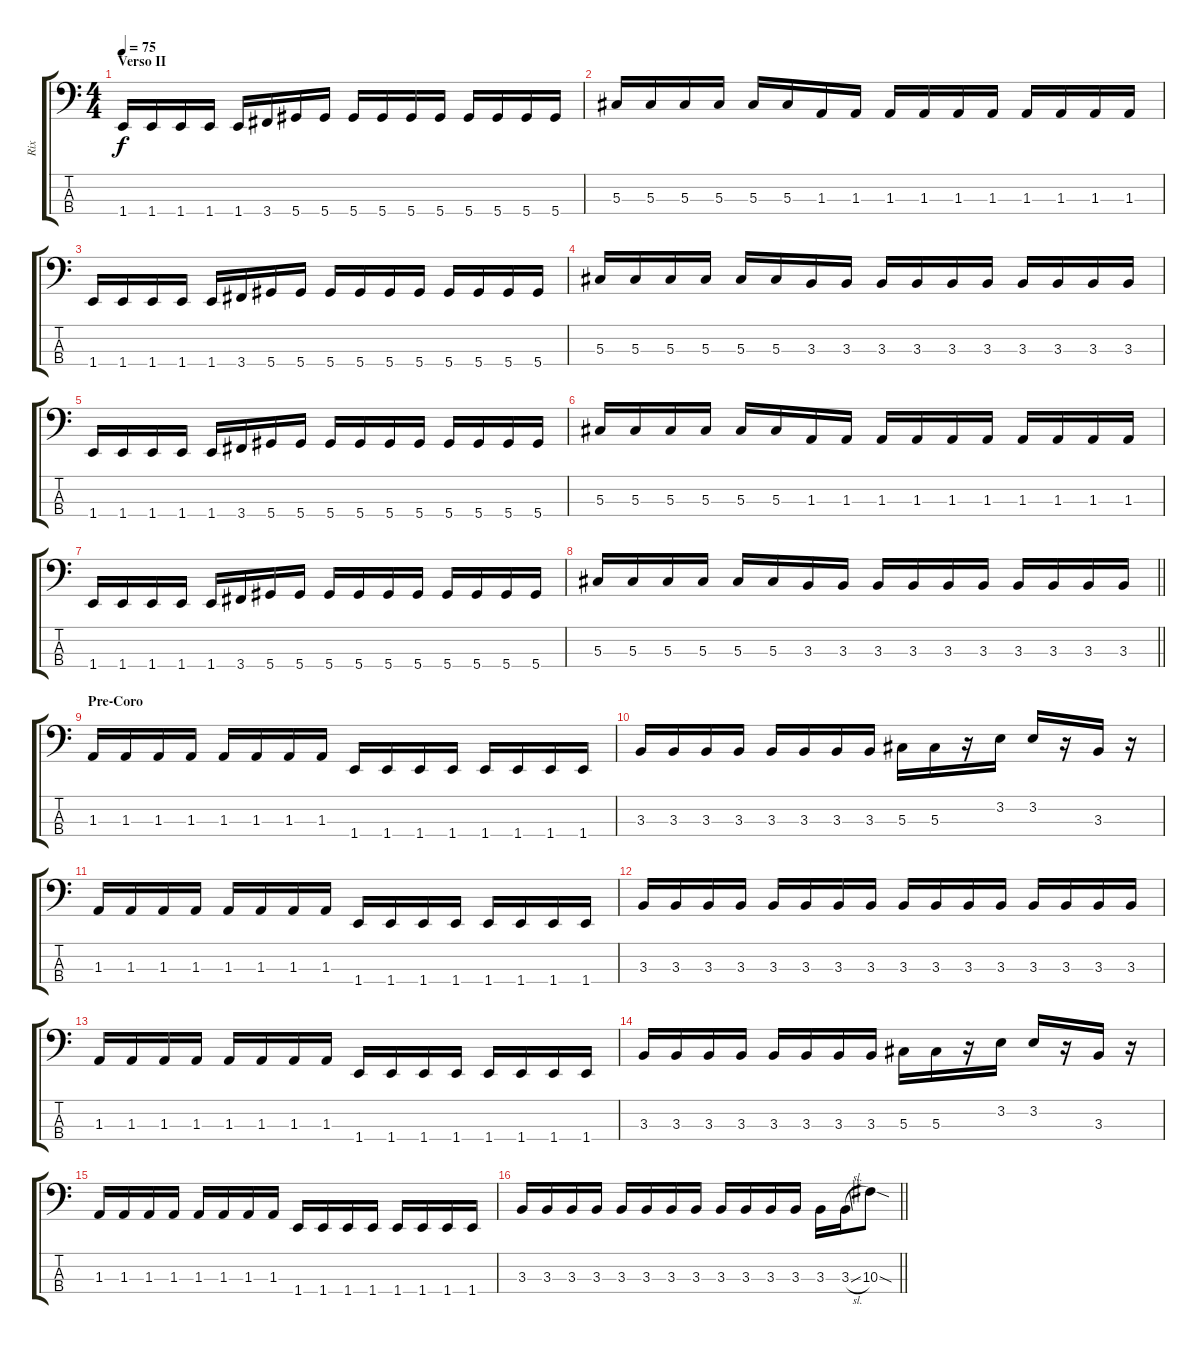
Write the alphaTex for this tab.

\track ("Rix" "Rix") {instrument electricbasspick}
\staff {score tabs}
\tuning (Gb2 Db2 Ab1 Eb1) {hide}
\ts (4 4)
\section ("" "Verso II")
\tempo 75
\clef f4
\ks c
1.4.16{dy f} 1.4.16 1.4.16 1.4.16 1.4.16 3.4.16 5.4.16 5.4.16 5.4.16 5.4.16 5.4.16 5.4.16 5.4.16 5.4.16 5.4.16 5.4.16 |
5.3.16 5.3.16 5.3.16 5.3.16 5.3.16 5.3.16 1.3.16 1.3.16 1.3.16 1.3.16 1.3.16 1.3.16 1.3.16 1.3.16 1.3.16 1.3.16 |
1.4.16 1.4.16 1.4.16 1.4.16 1.4.16 3.4.16 5.4.16 5.4.16 5.4.16 5.4.16 5.4.16 5.4.16 5.4.16 5.4.16 5.4.16 5.4.16 |
5.3.16 5.3.16 5.3.16 5.3.16 5.3.16 5.3.16 3.3.16 3.3.16 3.3.16 3.3.16 3.3.16 3.3.16 3.3.16 3.3.16 3.3.16 3.3.16 |
1.4.16 1.4.16 1.4.16 1.4.16 1.4.16 3.4.16 5.4.16 5.4.16 5.4.16 5.4.16 5.4.16 5.4.16 5.4.16 5.4.16 5.4.16 5.4.16 |
5.3.16 5.3.16 5.3.16 5.3.16 5.3.16 5.3.16 1.3.16 1.3.16 1.3.16 1.3.16 1.3.16 1.3.16 1.3.16 1.3.16 1.3.16 1.3.16 |
1.4.16 1.4.16 1.4.16 1.4.16 1.4.16 3.4.16 5.4.16 5.4.16 5.4.16 5.4.16 5.4.16 5.4.16 5.4.16 5.4.16 5.4.16 5.4.16 |
\barLineRight lightlight
5.3.16 5.3.16 5.3.16 5.3.16 5.3.16 5.3.16 3.3.16 3.3.16 3.3.16 3.3.16 3.3.16 3.3.16 3.3.16 3.3.16 3.3.16 3.3.16 |
\section ("" "Pre-Coro")
1.3.16 1.3.16 1.3.16 1.3.16 1.3.16 1.3.16 1.3.16 1.3.16 1.4.16 1.4.16 1.4.16 1.4.16 1.4.16 1.4.16 1.4.16 1.4.16 |
3.3.16 3.3.16 3.3.16 3.3.16 3.3.16 3.3.16 3.3.16 3.3.16 5.3.16 5.3.16 r.16 3.2.16 3.2.16 r.16 3.3.16 r.16 |
1.3.16 1.3.16 1.3.16 1.3.16 1.3.16 1.3.16 1.3.16 1.3.16 1.4.16 1.4.16 1.4.16 1.4.16 1.4.16 1.4.16 1.4.16 1.4.16 |
3.3.16 3.3.16 3.3.16 3.3.16 3.3.16 3.3.16 3.3.16 3.3.16 3.3.16 3.3.16 3.3.16 3.3.16 3.3.16 3.3.16 3.3.16 3.3.16 |
1.3.16 1.3.16 1.3.16 1.3.16 1.3.16 1.3.16 1.3.16 1.3.16 1.4.16 1.4.16 1.4.16 1.4.16 1.4.16 1.4.16 1.4.16 1.4.16 |
3.3.16 3.3.16 3.3.16 3.3.16 3.3.16 3.3.16 3.3.16 3.3.16 5.3.16 5.3.16 r.16 3.2.16 3.2.16 r.16 3.3.16 r.16 |
1.3.16 1.3.16 1.3.16 1.3.16 1.3.16 1.3.16 1.3.16 1.3.16 1.4.16 1.4.16 1.4.16 1.4.16 1.4.16 1.4.16 1.4.16 1.4.16 |
\barLineRight lightlight
3.3.16 3.3.16 3.3.16 3.3.16 3.3.16 3.3.16 3.3.16 3.3.16 3.3.16 3.3.16 3.3.16 3.3.16 3.3.16 3.3{sl}.16 10.3{sod}.8
